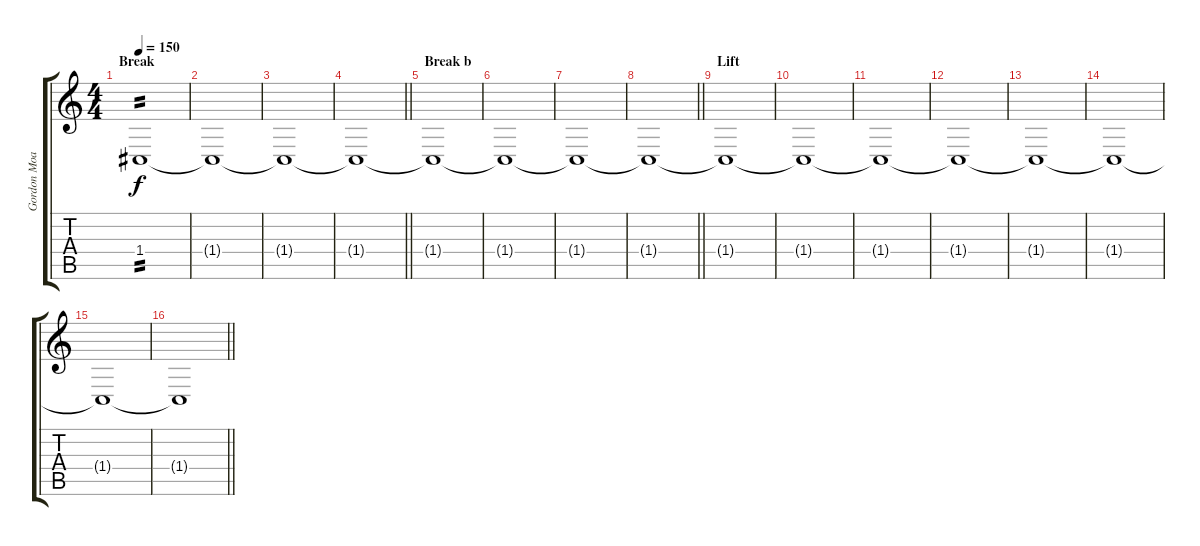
\track ("Gordon Moakes" "Gordon Moa") {instrument lead8bassandlead}
\staff {score tabs}
\tuning (D4 A3 F3 C3 G2 C2) {hide}
\ts (4 4)
\section ("" "Break")
\tempo 150
\clef g2
\ks c
1.4.1{tp 2 dy f} |
1.4{t}.1 |
1.4{t}.1 |
\barLineRight lightlight
1.4{t}.1 |
\section ("" "Break b")
1.4{t}.1 |
1.4{t}.1 |
1.4{t}.1 |
\barLineRight lightlight
1.4{t}.1 |
\section ("" "Lift")
1.4{t}.1 |
1.4{t}.1 |
1.4{t}.1 |
1.4{t}.1 |
1.4{t}.1 |
1.4{t}.1 |
1.4{t}.1 |
\barLineRight lightlight
1.4{t}.1
